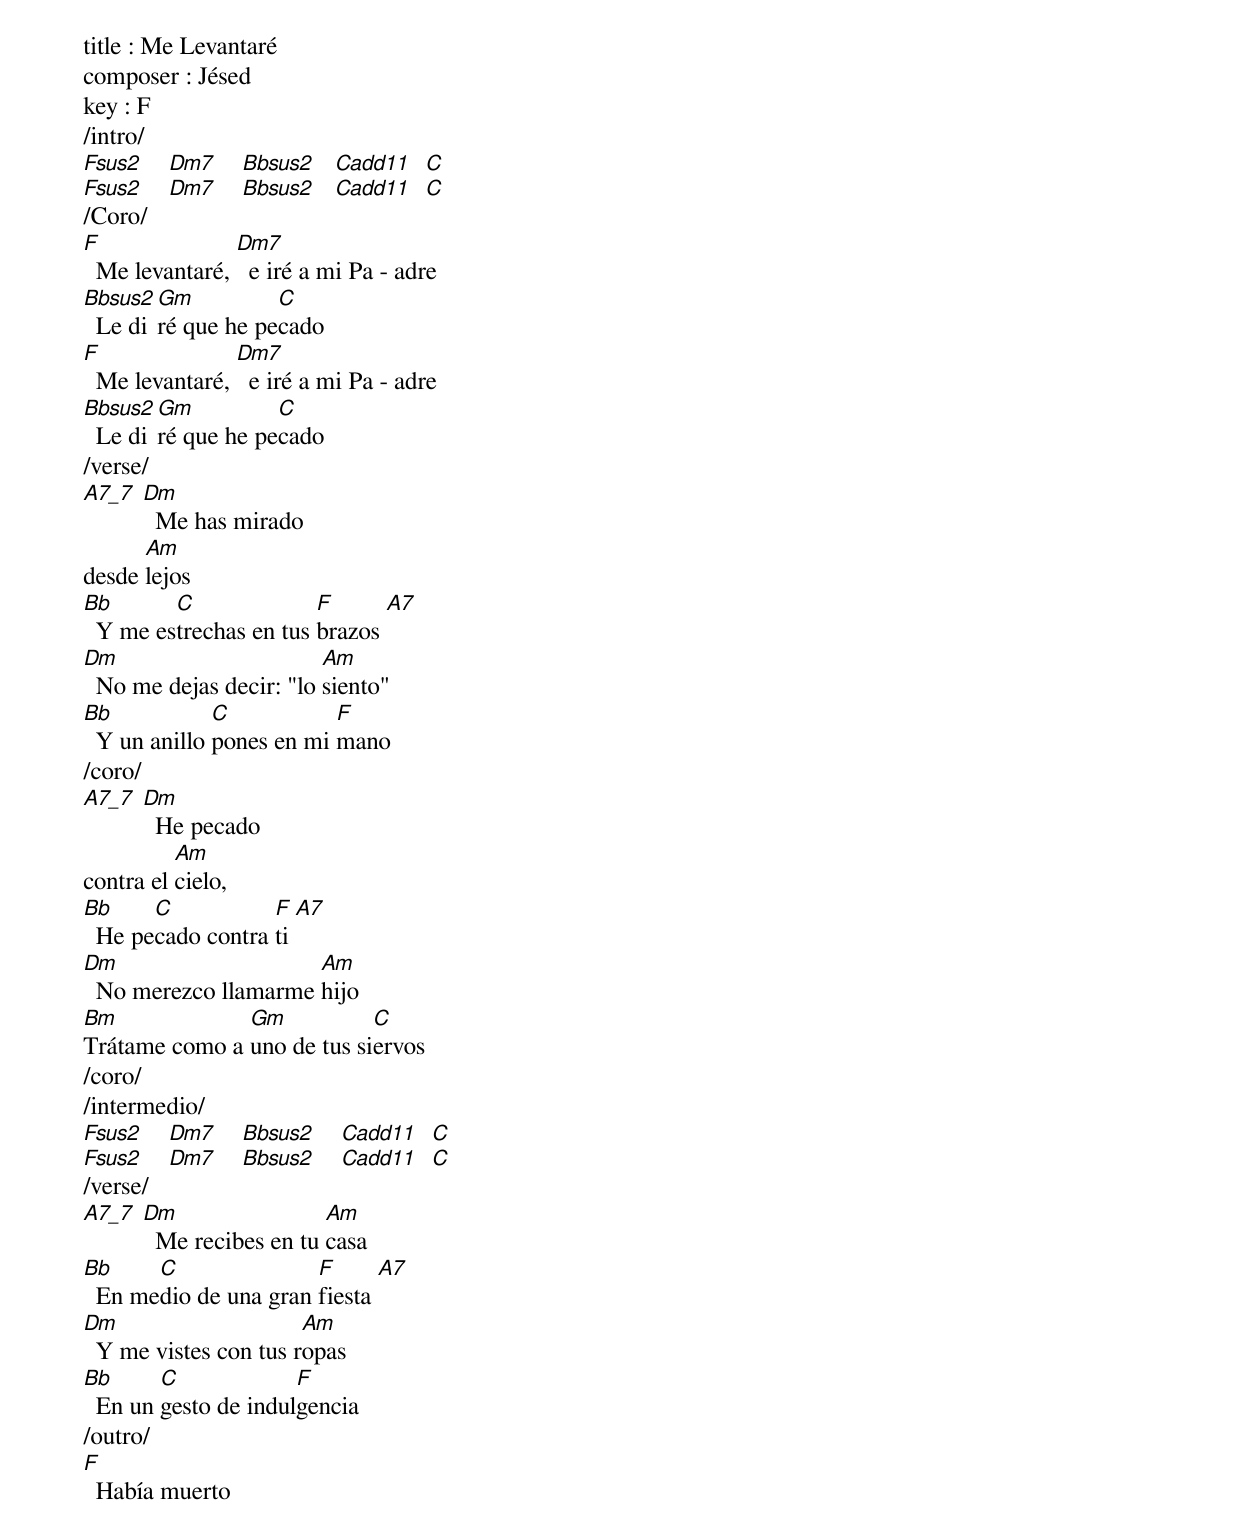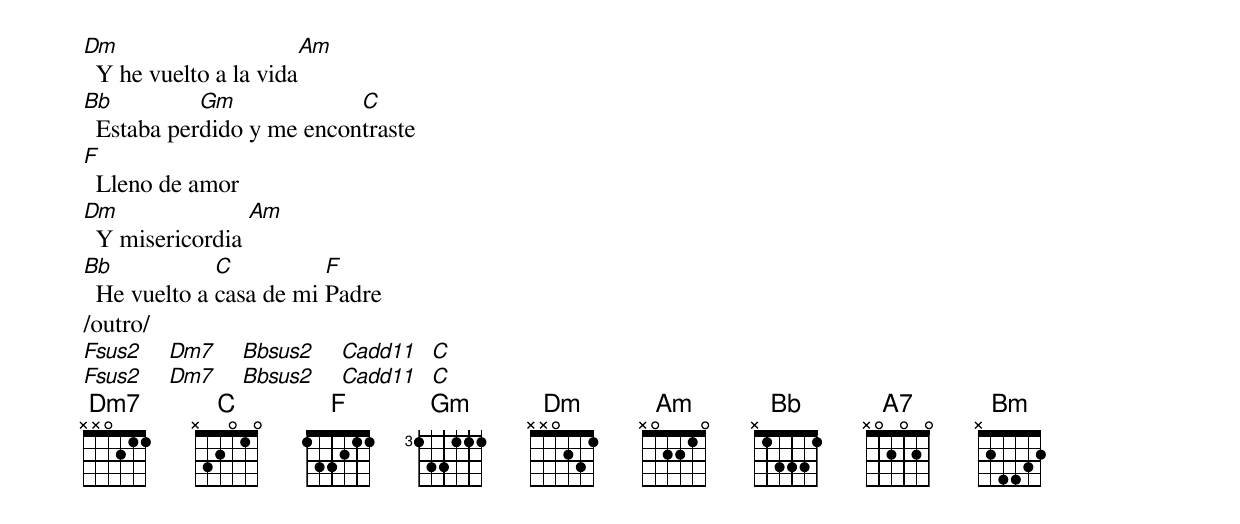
title : Me Levantaré
composer : Jésed
key : F
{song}
/intro/
[Fsus2]    [Dm7]    [Bbsus2]   [Cadd11]  [C]
[Fsus2]    [Dm7]    [Bbsus2]   [Cadd11]  [C]
/Coro/
[F]  Me levantaré, [Dm7]  e iré a mi Pa - adre
[Bbsus2]  Le di[Gm]ré que he pe[C]cado
[F]  Me levantaré, [Dm7]  e iré a mi Pa - adre
[Bbsus2]  Le di[Gm]ré que he pe[C]cado
/verse/
[A7_7] [Dm]  Me has mirado
desde [Am]lejos
[Bb]  Y me es[C]trechas en tus [F]brazos [A7]
[Dm]  No me dejas decir: "lo [Am]siento"
[Bb]  Y un anillo [C]pones en mi [F]mano
/coro/
[A7_7] [Dm]  He pecado
contra el [Am]cielo,
[Bb]  He pe[C]cado contra [F]ti [A7]
[Dm]  No merezco llamarme [Am]hijo
[Bm]Trátame como a [Gm]uno de tus si[C]ervos
/coro/
/intermedio/
[Fsus2]    [Dm7]    [Bbsus2]    [Cadd11]  [C]
[Fsus2]    [Dm7]    [Bbsus2]    [Cadd11]  [C]
/verse/
[A7_7] [Dm]  Me recibes en tu [Am]casa
[Bb]  En me[C]dio de una gran [F]fiesta [A7]
[Dm]  Y me vistes con tus r[Am]opas
[Bb]  En un [C]gesto de indul[F]gencia
/outro/
[F]  Había muerto
[Dm]  Y he vuelto a la vida[Am]
[Bb]  Estaba per[Gm]dido y me encon[C]traste
[F]  Lleno de amor
[Dm]  Y misericordia [Am]
[Bb]  He vuelto a [C]casa de mi [F]Padre
/outro/
[Fsus2]    [Dm7]    [Bbsus2]    [Cadd11]  [C]
[Fsus2]    [Dm7]    [Bbsus2]    [Cadd11]  [C]
